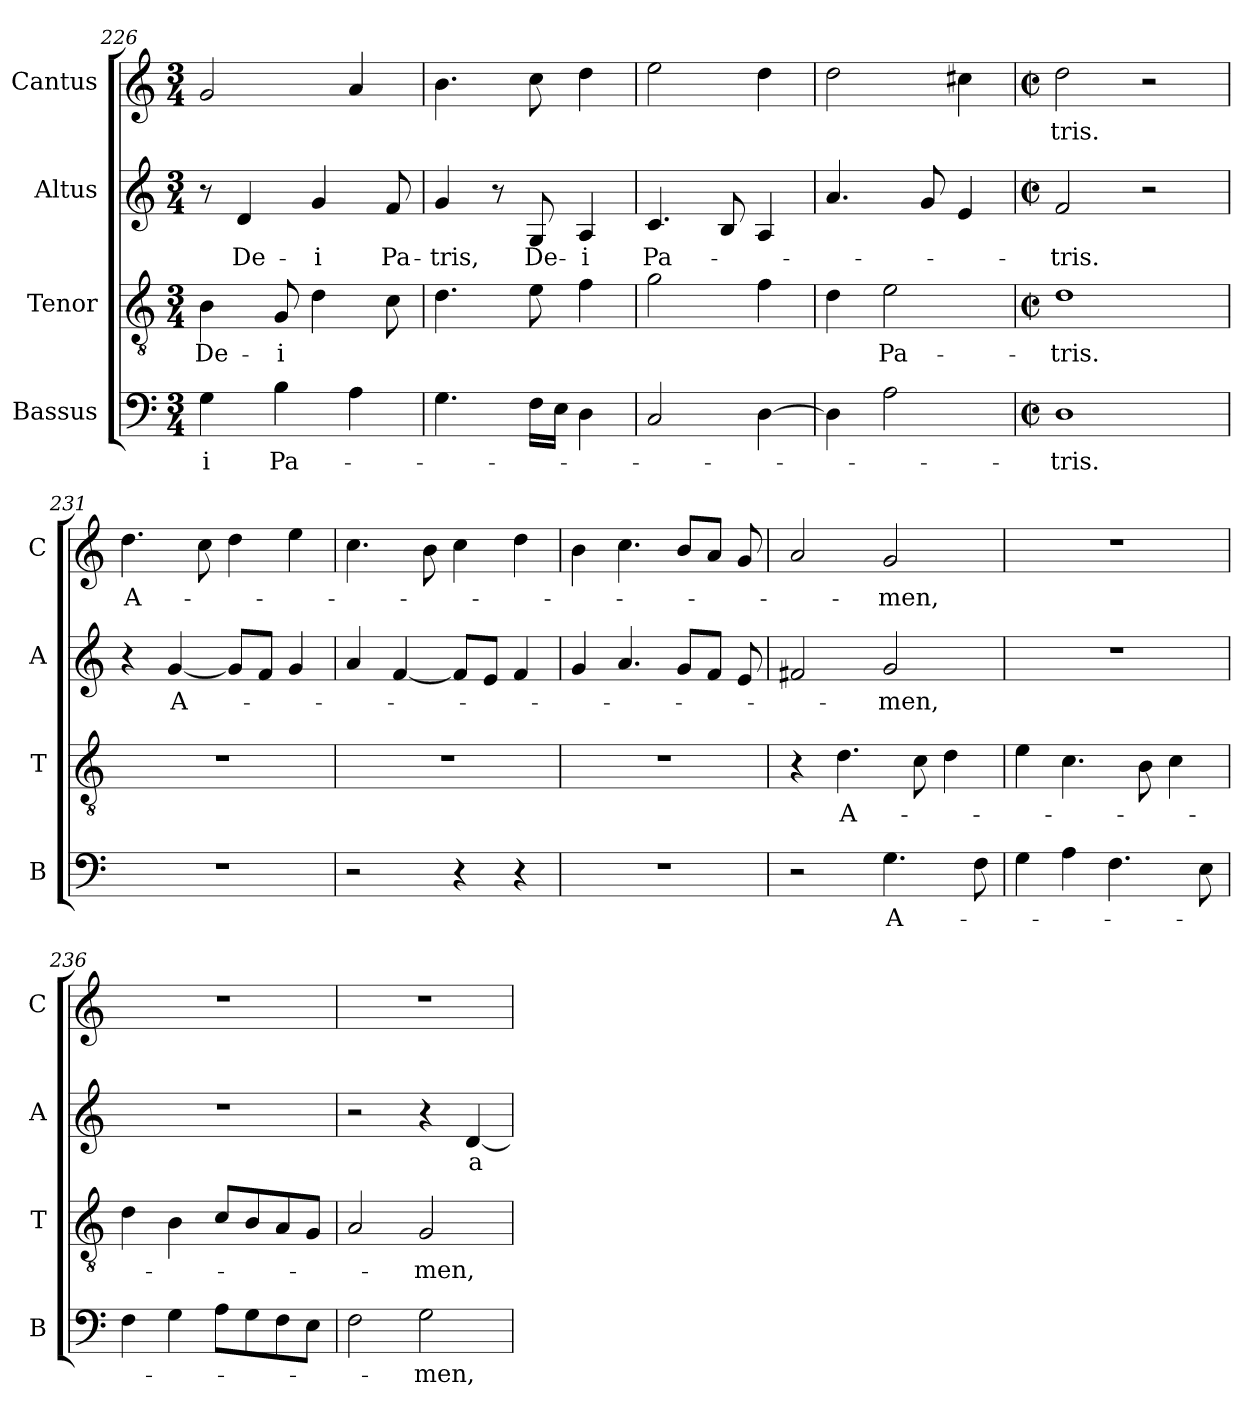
**kern	**text	**kern	**text	**kern	**text	**kern	**text
*part4	*part4	*part3	*part3	*part2	*part2	*part1	*part1
*staff4	*staff4	*staff3	*staff3	*staff2	*staff2	*staff1	*staff1
*I"Bassus	*	*I"Tenor	*	*I"Altus	*	*I"Cantus	*
*I'B	*	*I'T	*	*I'A	*	*I'C	*
*clefF4	*	*clefGv2	*	*clefG2	*	*clefG2	*
*k[]	*	*k[]	*	*k[]	*	*k[]	*
*C:	*	*C:	*	*C:	*	*C:	*
*M3/4	*	*M3/4	*	*M3/4	*	*M3/4	*
=226	=226	=226	=226	=226	=226	=226	=226
!	!LO:LY:b	!	!	!	!	!	!
!	!	!	!LO:LY:b	!	!	!	!
4G\	-i	4B\	De-	8r	.	2g/	.
!	!	!	!	!	!LO:LY:b	!	!
.	.	.	.	4d/	De-	.	.
!	!LO:LY:b	!	!	!	!	!	!
!	!	!	!LO:LY:b	!	!	!	!
4B\	Pa-	8G/	-i	.	.	.	.
!	!	!	!	!	!LO:LY:b	!	!
.	.	4d\	.	4g/	-i	.	.
4A\	.	.	.	.	.	4a/	.
!	!	!	!	!	!LO:LY:b	!	!
.	.	8c\	.	8f/	Pa-	.	.
=227	=227	=227	=227	=227	=227	=227	=227
!	!	!	!	!	!LO:LY:b	!	!
4.G\	.	4.d\	.	4g/	-tris,	4.b\	.
.	.	.	.	8r	.	.	.
!	!	!	!	!	!LO:LY:b	!	!
16F\LL	.	8e\	.	8G/	De-	8cc\	.
16E\JJ	.	.	.	.	.	.	.
!	!	!	!	!	!LO:LY:b	!	!
4D\	.	4f\	.	4A/	-i	4dd\	.
=228	=228	=228	=228	=228	=228	=228	=228
!	!	!	!	!	!LO:LY:b	!	!
2C/	.	2g\	.	4.c/	Pa-	2ee\	.
.	.	.	.	8B/	.	.	.
[4D\	.	4f\	.	4A/	.	4dd\	.
=229	=229	=229	=229	=229	=229	=229	=229
4D\]	.	4d\	.	4.a/	.	2dd\	.
!	!	!	!LO:LY:b	!	!	!	!
2A\	.	2e\	Pa-	.	.	.	.
.	.	.	.	8g/	.	.	.
.	.	.	.	4e/	.	4cc#X\	.
!!LO:PB:g=z
=230	=230	=230	=230	=230	=230	=230	=230
*M2/2	*	*M2/2	*	*M2/2	*	*M2/2	*
*met(c|)	*	*met(c|)	*	*met(c|)	*	*met(c|)	*
!	!LO:LY:b	!	!	!	!	!	!
!	!	!	!LO:LY:b	!	!	!	!
!	!	!	!	!	!LO:LY:b	!	!
!	!	!	!	!	!	!	!LO:LY:b
1D	-tris.	1d	-tris.	2f/	-tris.	2dd\	-tris.
.	.	.	.	2r	.	2r	.
=231	=231	=231	=231	=231	=231	=231	=231
!	!	!	!	!	!	!	!LO:LY:b
1r	.	1r	.	4r	.	4.dd\	A-
!	!	!	!	!	!LO:LY:b	!	!
.	.	.	.	[4g/	A-	.	.
.	.	.	.	.	.	8cc\	.
.	.	.	.	8g/L]	.	4dd\	.
.	.	.	.	8f/J	.	.	.
.	.	.	.	4g/	.	4ee\	.
=232	=232	=232	=232	=232	=232	=232	=232
2r	.	1r	.	4a/	.	4.cc\	.
.	.	.	.	[4f/	.	.	.
.	.	.	.	.	.	8b\	.
4r	.	.	.	8f/L]	.	4cc\	.
.	.	.	.	8e/J	.	.	.
4r	.	.	.	4f/	.	4dd\	.
=233	=233	=233	=233	=233	=233	=233	=233
1r	.	1r	.	4g/	.	4b\	.
.	.	.	.	4.a/	.	4.cc\	.
.	.	.	.	8g/L	.	8b/L	.
.	.	.	.	8f/J	.	8a/J	.
.	.	.	.	8e/	.	8g/	.
=234	=234	=234	=234	=234	=234	=234	=234
2r	.	4r	.	2f#X/	.	2a/	.
!	!	!	!LO:LY:b	!	!	!	!
.	.	4.d\	A-	.	.	.	.
!	!LO:LY:b	!	!	!	!	!	!
!	!	!	!	!	!LO:LY:b	!	!
!	!	!	!	!	!	!	!LO:LY:b
4.G\	A-	.	.	2g/	-men,	2g/	-men,
.	.	8c\	.	.	.	.	.
.	.	4d\	.	.	.	.	.
8F\	.	.	.	.	.	.	.
=235	=235	=235	=235	=235	=235	=235	=235
4G\	.	4e\	.	1r	.	1r	.
4A\	.	4.c\	.	.	.	.	.
4.F\	.	.	.	.	.	.	.
.	.	8B\	.	.	.	.	.
.	.	4c\	.	.	.	.	.
8E\	.	.	.	.	.	.	.
!!LO:LB:g=z
=236	=236	=236	=236	=236	=236	=236	=236
4F\	.	4d\	.	1r	.	1r	.
4G\	.	4B\	.	.	.	.	.
8A\L	.	8c/L	.	.	.	.	.
8G\	.	8B/	.	.	.	.	.
8F\	.	8A/	.	.	.	.	.
8E\J	.	8G/J	.	.	.	.	.
=237	=237	=237	=237	=237	=237	=237	=237
2F\	.	2A/	.	2r	.	1r	.
!	!LO:LY:b	!	!	!	!	!	!
!	!	!	!LO:LY:b	!	!	!	!
2G\	-men,	2G/	-men,	4r	.	.	.
!	!	!	!	!	!LO:LY:b	!	!
.	.	.	.	[4d/	a-	.	.
=	=	=	=	=	=	=	=
*-	*-	*-	*-	*-	*-	*-	*-
